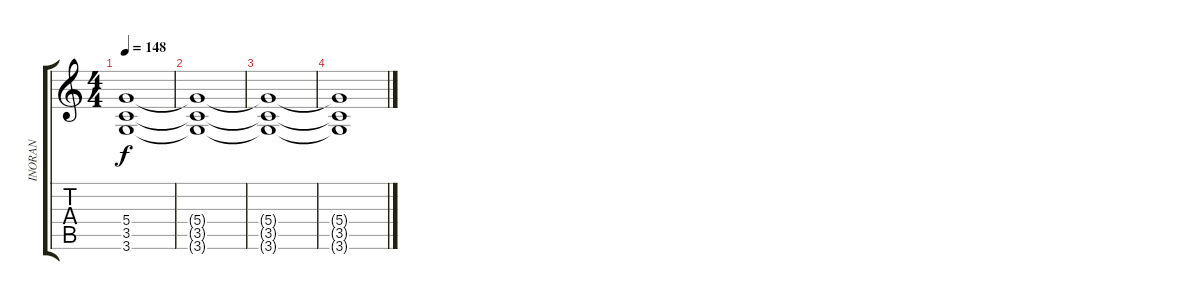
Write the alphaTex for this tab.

\track ("INORAN" "INORAN") {instrument distortionguitar}
\staff {score tabs}
\tuning (E4 B3 G3 D3 A2 E2) {hide}
\ts (4 4)
\tempo 148
\clef g2
\ks c
(5.4{t} 3.5{t} 3.6{t}).1{dy f} |
(5.4{t} 3.5{t} 3.6{t}).1 |
(5.4{t} 3.5{t} 3.6{t}).1 |
(5.4{t} 3.5{t} 3.6{t}).1
